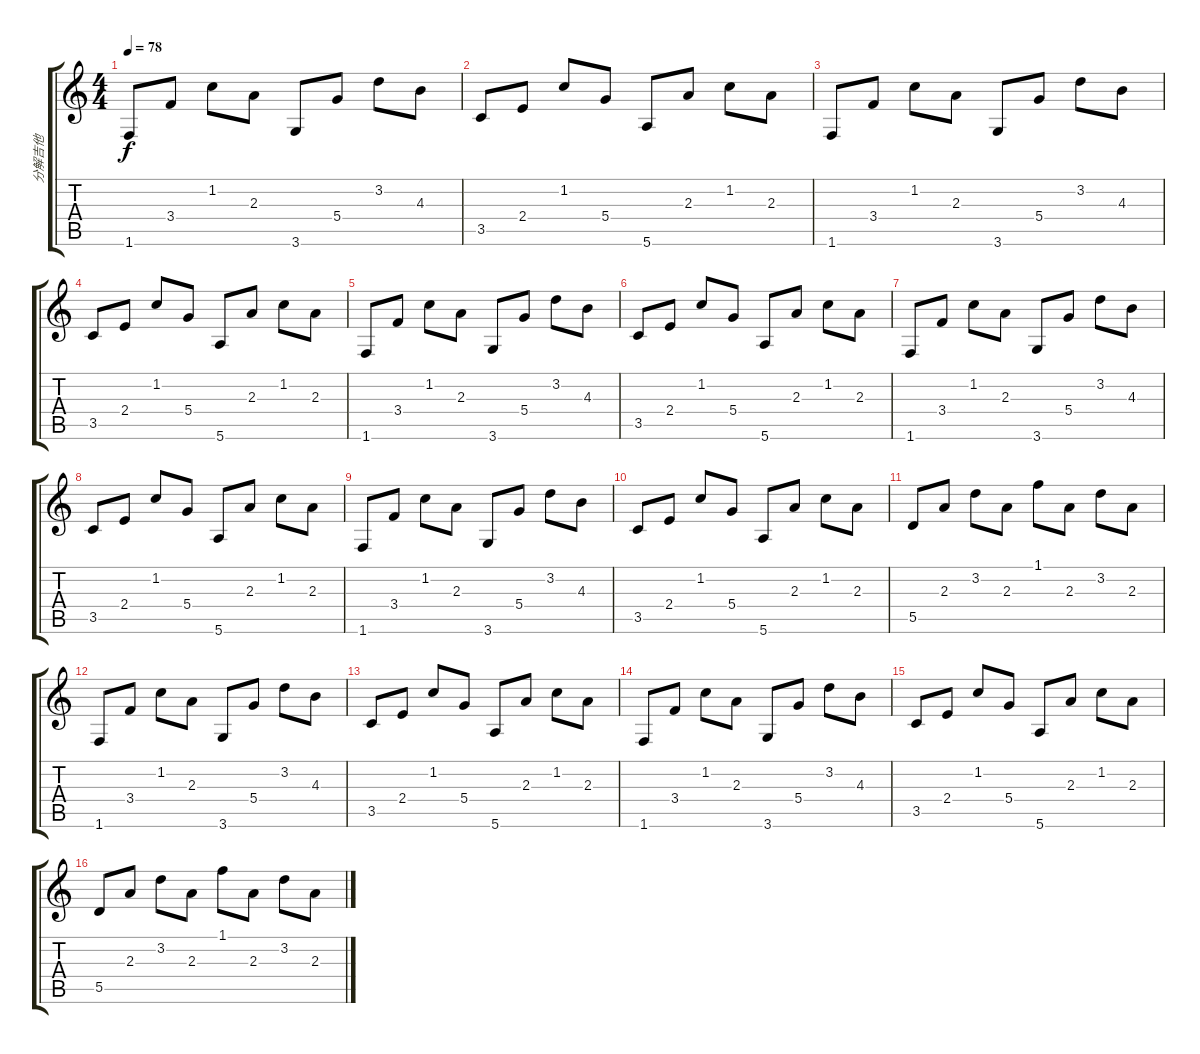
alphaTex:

\track ("分解吉他" "分解吉他") {instrument electricguitarclean}
\staff {score tabs}
\tuning (E4 B3 G3 D3 A2 E2) {hide}
\ts (4 4)
\tempo 78
\clef g2
\ks c
1.6.8{dy f} 3.4.8 1.2.8 2.3.8 3.6.8 5.4.8 3.2.8 4.3.8 |
3.5.8 2.4.8 1.2.8 5.4.8 5.6.8 2.3.8 1.2.8 2.3.8 |
1.6.8 3.4.8 1.2.8 2.3.8 3.6.8 5.4.8 3.2.8 4.3.8 |
3.5.8 2.4.8 1.2.8 5.4.8 5.6.8 2.3.8 1.2.8 2.3.8 |
1.6.8 3.4.8 1.2.8 2.3.8 3.6.8 5.4.8 3.2.8 4.3.8 |
3.5.8 2.4.8 1.2.8 5.4.8 5.6.8 2.3.8 1.2.8 2.3.8 |
1.6.8 3.4.8 1.2.8 2.3.8 3.6.8 5.4.8 3.2.8 4.3.8 |
3.5.8 2.4.8 1.2.8 5.4.8 5.6.8 2.3.8 1.2.8 2.3.8 |
1.6.8 3.4.8 1.2.8 2.3.8 3.6.8 5.4.8 3.2.8 4.3.8 |
3.5.8 2.4.8 1.2.8 5.4.8 5.6.8 2.3.8 1.2.8 2.3.8 |
5.5.8 2.3.8 3.2.8 2.3.8 1.1.8 2.3.8 3.2.8 2.3.8 |
1.6.8 3.4.8 1.2.8 2.3.8 3.6.8 5.4.8 3.2.8 4.3.8 |
3.5.8 2.4.8 1.2.8 5.4.8 5.6.8 2.3.8 1.2.8 2.3.8 |
1.6.8 3.4.8 1.2.8 2.3.8 3.6.8 5.4.8 3.2.8 4.3.8 |
3.5.8 2.4.8 1.2.8 5.4.8 5.6.8 2.3.8 1.2.8 2.3.8 |
5.5.8 2.3.8 3.2.8 2.3.8 1.1.8 2.3.8 3.2.8 2.3.8
